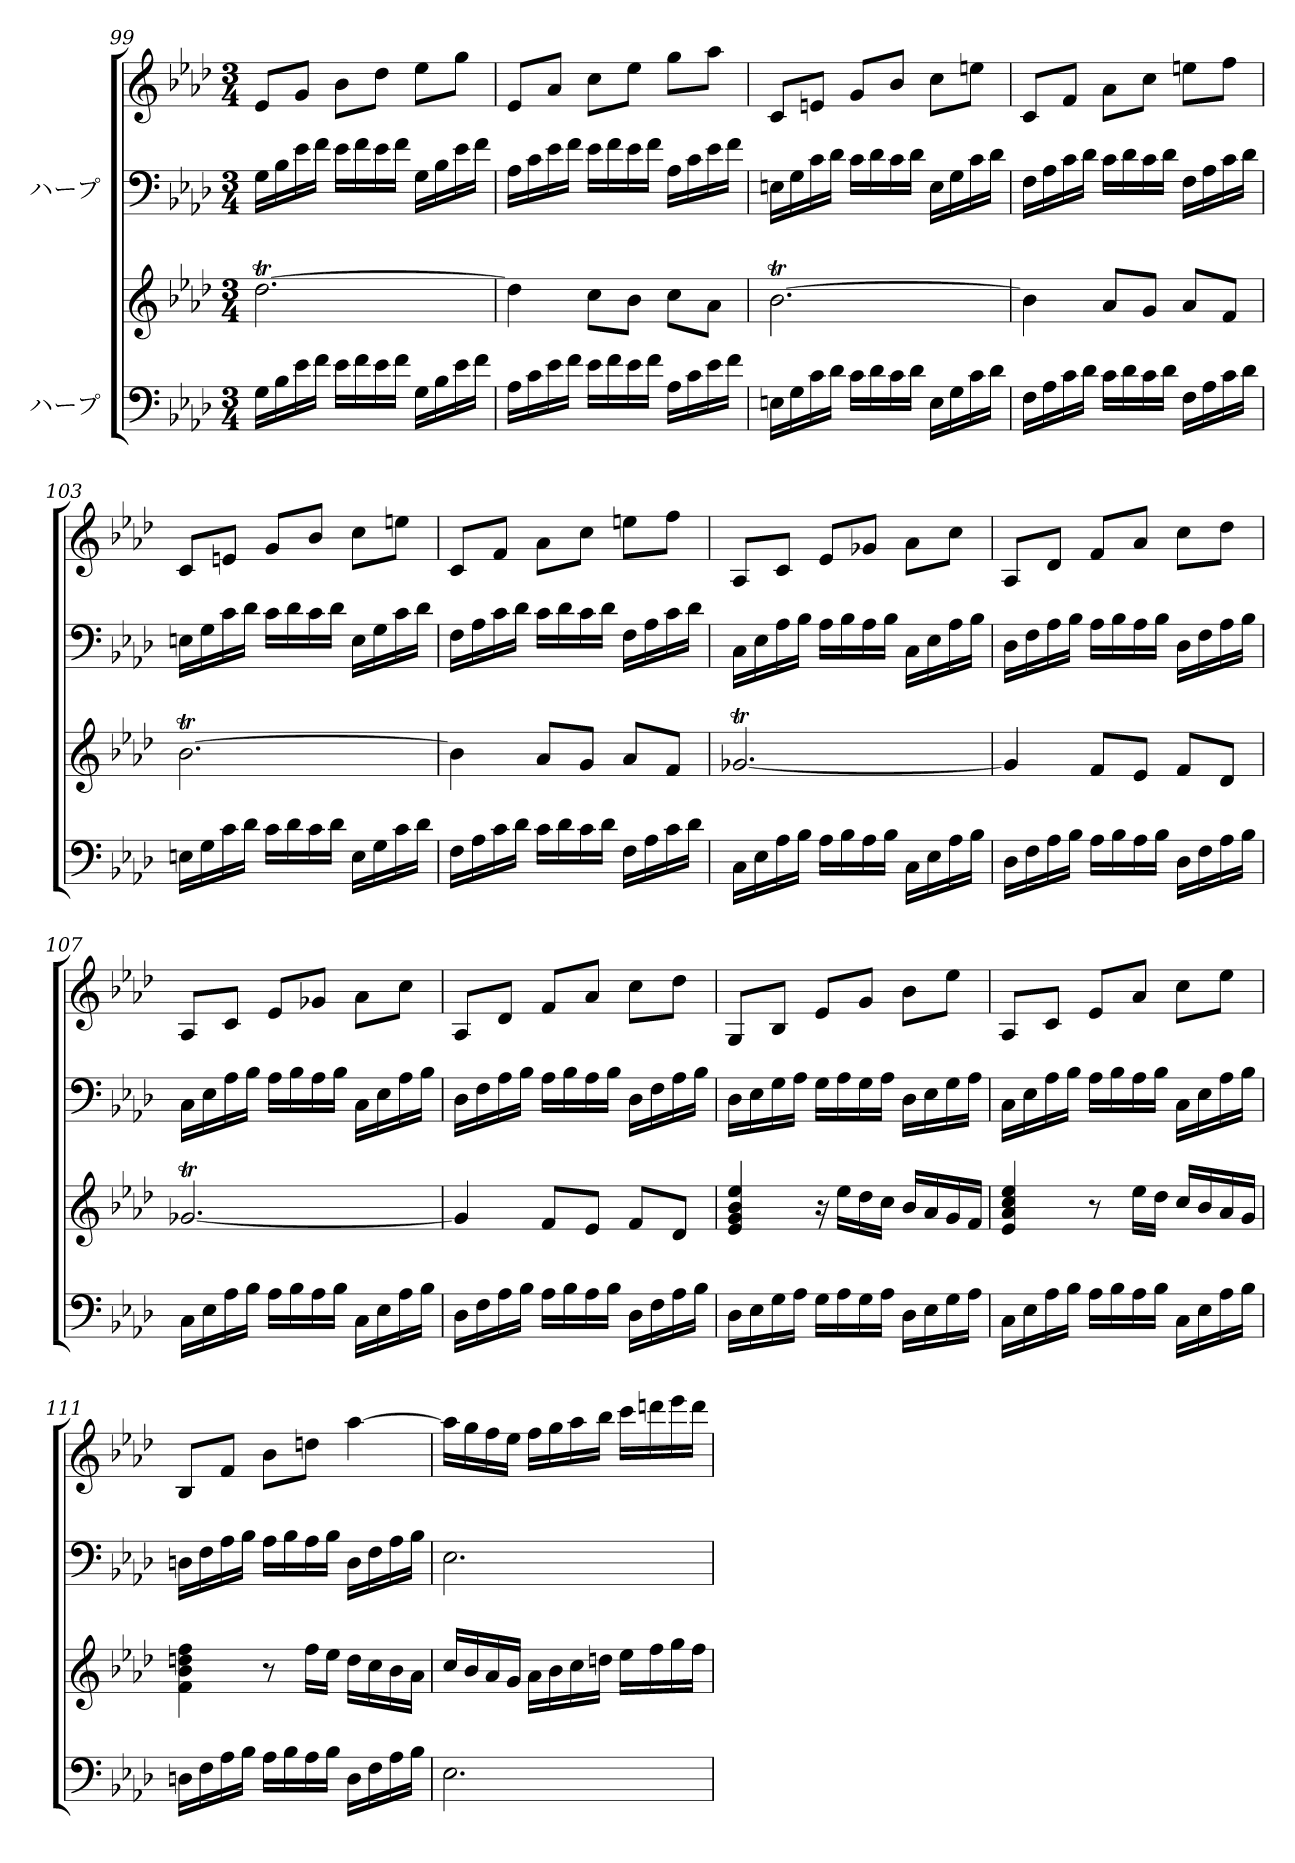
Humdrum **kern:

**kern	**kern	**kern	**kern
*part2	*part2	*part1	*part1
*staff4	*staff3	*staff2	*staff1
*I"ハープ	*	*I"ハープ	*
*clefF4	*clefG2	*clefF4	*clefG2
*k[b-e-a-d-]	*k[b-e-a-d-]	*k[b-e-a-d-]	*k[b-e-a-d-]
*M3/4	*M3/4	*M3/4	*M3/4
=99	=99	=99	=99
16G\LL	[2.dd-T\	16G\LL	8e-/L
16B-\	.	16B-\	.
16e-\	.	16e-\	8g/J
16f\JJ	.	16f\JJ	.
16e-\LL	.	16e-\LL	8b-\L
16f\	.	16f\	.
16e-\	.	16e-\	8dd-\J
16f\JJ	.	16f\JJ	.
16G\LL	.	16G\LL	8ee-\L
16B-\	.	16B-\	.
16e-\	.	16e-\	8gg\J
16f\JJ	.	16f\JJ	.
=100	=100	=100	=100
16A-\LL	4dd-\]	16A-\LL	8e-/L
16c\	.	16c\	.
16e-\	.	16e-\	8a-/J
16f\JJ	.	16f\JJ	.
16e-\LL	8cc\L	16e-\LL	8cc\L
16f\	.	16f\	.
16e-\	8b-\J	16e-\	8ee-\J
16f\JJ	.	16f\JJ	.
16A-\LL	8cc\L	16A-\LL	8gg\L
16c\	.	16c\	.
16e-\	8a-\J	16e-\	8aa-\J
16f\JJ	.	16f\JJ	.
!!LO:LB:g=z
=101	=101	=101	=101
16En\LL	[2.b-T\	16En\LL	8c/L
16G\	.	16G\	.
16c\	.	16c\	8en/J
16d-\JJ	.	16d-\JJ	.
16c\LL	.	16c\LL	8g/L
16d-\	.	16d-\	.
16c\	.	16c\	8b-/J
16d-\JJ	.	16d-\JJ	.
16E\LL	.	16E\LL	8cc\L
16G\	.	16G\	.
16c\	.	16c\	8een\J
16d-\JJ	.	16d-\JJ	.
=102	=102	=102	=102
16F\LL	4b-\]	16F\LL	8c/L
16A-\	.	16A-\	.
16c\	.	16c\	8f/J
16d-\JJ	.	16d-\JJ	.
16c\LL	8a-/L	16c\LL	8a-\L
16d-\	.	16d-\	.
16c\	8g/J	16c\	8cc\J
16d-\JJ	.	16d-\JJ	.
16F\LL	8a-/L	16F\LL	8een\L
16A-\	.	16A-\	.
16c\	8f/J	16c\	8ff\J
16d-\JJ	.	16d-\JJ	.
=103	=103	=103	=103
16En\LL	[2.b-T\	16En\LL	8c/L
16G\	.	16G\	.
16c\	.	16c\	8en/J
16d-\JJ	.	16d-\JJ	.
16c\LL	.	16c\LL	8g/L
16d-\	.	16d-\	.
16c\	.	16c\	8b-/J
16d-\JJ	.	16d-\JJ	.
16E\LL	.	16E\LL	8cc\L
16G\	.	16G\	.
16c\	.	16c\	8een\J
16d-\JJ	.	16d-\JJ	.
!!LO:PB:g=z
=104	=104	=104	=104
16F\LL	4b-\]	16F\LL	8c/L
16A-\	.	16A-\	.
16c\	.	16c\	8f/J
16d-\JJ	.	16d-\JJ	.
16c\LL	8a-/L	16c\LL	8a-\L
16d-\	.	16d-\	.
16c\	8g/J	16c\	8cc\J
16d-\JJ	.	16d-\JJ	.
16F\LL	8a-/L	16F\LL	8een\L
16A-\	.	16A-\	.
16c\	8f/J	16c\	8ff\J
16d-\JJ	.	16d-\JJ	.
=105	=105	=105	=105
16C\LL	[2.g-XT/	16C\LL	8A-/L
16E-\	.	16E-\	.
16A-\	.	16A-\	8c/J
16B-\JJ	.	16B-\JJ	.
16A-\LL	.	16A-\LL	8e-/L
16B-\	.	16B-\	.
16A-\	.	16A-\	8g-X/J
16B-\JJ	.	16B-\JJ	.
16C\LL	.	16C\LL	8a-\L
16E-\	.	16E-\	.
16A-\	.	16A-\	8cc\J
16B-\JJ	.	16B-\JJ	.
=106	=106	=106	=106
16D-\LL	4g-/]	16D-\LL	8A-/L
16F\	.	16F\	.
16A-\	.	16A-\	8d-/J
16B-\JJ	.	16B-\JJ	.
16A-\LL	8f/L	16A-\LL	8f/L
16B-\	.	16B-\	.
16A-\	8e-/J	16A-\	8a-/J
16B-\JJ	.	16B-\JJ	.
16D-\LL	8f/L	16D-\LL	8cc\L
16F\	.	16F\	.
16A-\	8d-/J	16A-\	8dd-\J
16B-\JJ	.	16B-\JJ	.
!!LO:LB:g=z
=107	=107	=107	=107
16C\LL	[2.g-XT/	16C\LL	8A-/L
16E-\	.	16E-\	.
16A-\	.	16A-\	8c/J
16B-\JJ	.	16B-\JJ	.
16A-\LL	.	16A-\LL	8e-/L
16B-\	.	16B-\	.
16A-\	.	16A-\	8g-X/J
16B-\JJ	.	16B-\JJ	.
16C\LL	.	16C\LL	8a-\L
16E-\	.	16E-\	.
16A-\	.	16A-\	8cc\J
16B-\JJ	.	16B-\JJ	.
=108	=108	=108	=108
16D-\LL	4g-/]	16D-\LL	8A-/L
16F\	.	16F\	.
16A-\	.	16A-\	8d-/J
16B-\JJ	.	16B-\JJ	.
16A-\LL	8f/L	16A-\LL	8f/L
16B-\	.	16B-\	.
16A-\	8e-/J	16A-\	8a-/J
16B-\JJ	.	16B-\JJ	.
16D-\LL	8f/L	16D-\LL	8cc\L
16F\	.	16F\	.
16A-\	8d-/J	16A-\	8dd-\J
16B-\JJ	.	16B-\JJ	.
=109	=109	=109	=109
16D-\LL	4e-/ 4g/ 4b-/ 4ee-/	16D-\LL	8G/L
16E-\	.	16E-\	.
16G\	.	16G\	8B-/J
16A-\JJ	.	16A-\JJ	.
16G\LL	16r	16G\LL	8e-/L
16A-\	16ee-\LL	16A-\	.
16G\	16dd-\	16G\	8g/J
16A-\JJ	16cc\JJ	16A-\JJ	.
16D-\LL	16b-/LL	16D-\LL	8b-\L
16E-\	16a-/	16E-\	.
16G\	16g/	16G\	8ee-\J
16A-\JJ	16f/JJ	16A-\JJ	.
!!LO:LB:g=z
=110	=110	=110	=110
16C\LL	4e-/ 4a-/ 4cc/ 4ee-/	16C\LL	8A-/L
16E-\	.	16E-\	.
16A-\	.	16A-\	8c/J
16B-\JJ	.	16B-\JJ	.
16A-\LL	8r	16A-\LL	8e-/L
16B-\	.	16B-\	.
16A-\	16ee-\LL	16A-\	8a-/J
16B-\JJ	16dd-\JJ	16B-\JJ	.
16C\LL	16cc/LL	16C\LL	8cc\L
16E-\	16b-/	16E-\	.
16A-\	16a-/	16A-\	8ee-\J
16B-\JJ	16g/JJ	16B-\JJ	.
=111	=111	=111	=111
16Dn\LL	4f\ 4b-\ 4ddn\ 4ff\	16Dn\LL	8B-/L
16F\	.	16F\	.
16A-\	.	16A-\	8f/J
16B-\JJ	.	16B-\JJ	.
16A-\LL	8r	16A-\LL	8b-\L
16B-\	.	16B-\	.
16A-\	16ff\LL	16A-\	8ddn\J
16B-\JJ	16ee-\JJ	16B-\JJ	.
16D\LL	16dd\LL	16D\LL	[4aa-\
16F\	16cc\	16F\	.
16A-\	16b-\	16A-\	.
16B-\JJ	16a-\JJ	16B-\JJ	.
=112	=112	=112	=112
2.E-\	16cc/LL	2.E-\	16aa-\LL]
.	16b-/	.	16gg\
.	16a-/	.	16ff\
.	16g/JJ	.	16ee-\JJ
.	16a-\LL	.	16ff\LL
.	16b-\	.	16gg\
.	16cc\	.	16aa-\
.	16ddn\JJ	.	16bb-\JJ
.	16ee-\LL	.	16ccc\LL
.	16ff\	.	16dddn\
.	16gg\	.	16eee-\
.	16ff\JJ	.	16ddd\JJ
=	=	=	=
*-	*-	*-	*-
